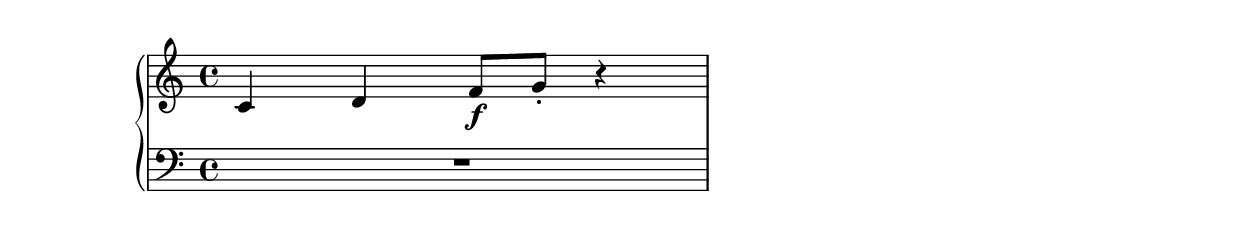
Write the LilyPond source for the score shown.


\header {
  texidoc = "This file gives a different result each time it is run, so
it should always show up in the output-distance testing. "

}

\version "2.16.0"


#(define time (gettimeofday))
#(define random-number
  (/ (random 100 (seed->random-state (+ (car time)
  	 			        (cdr time)))) 100.0))
  
\layout {
  line-width = #(* cm (+ 5 (* 10 random-number)))
  ragged-right = ##f
}

\new PianoStaff << \new Staff \relative c' { c4 d f8_\f[ g-.] r4 }
		   \new Staff { \clef "bass" R1 }
		>>

